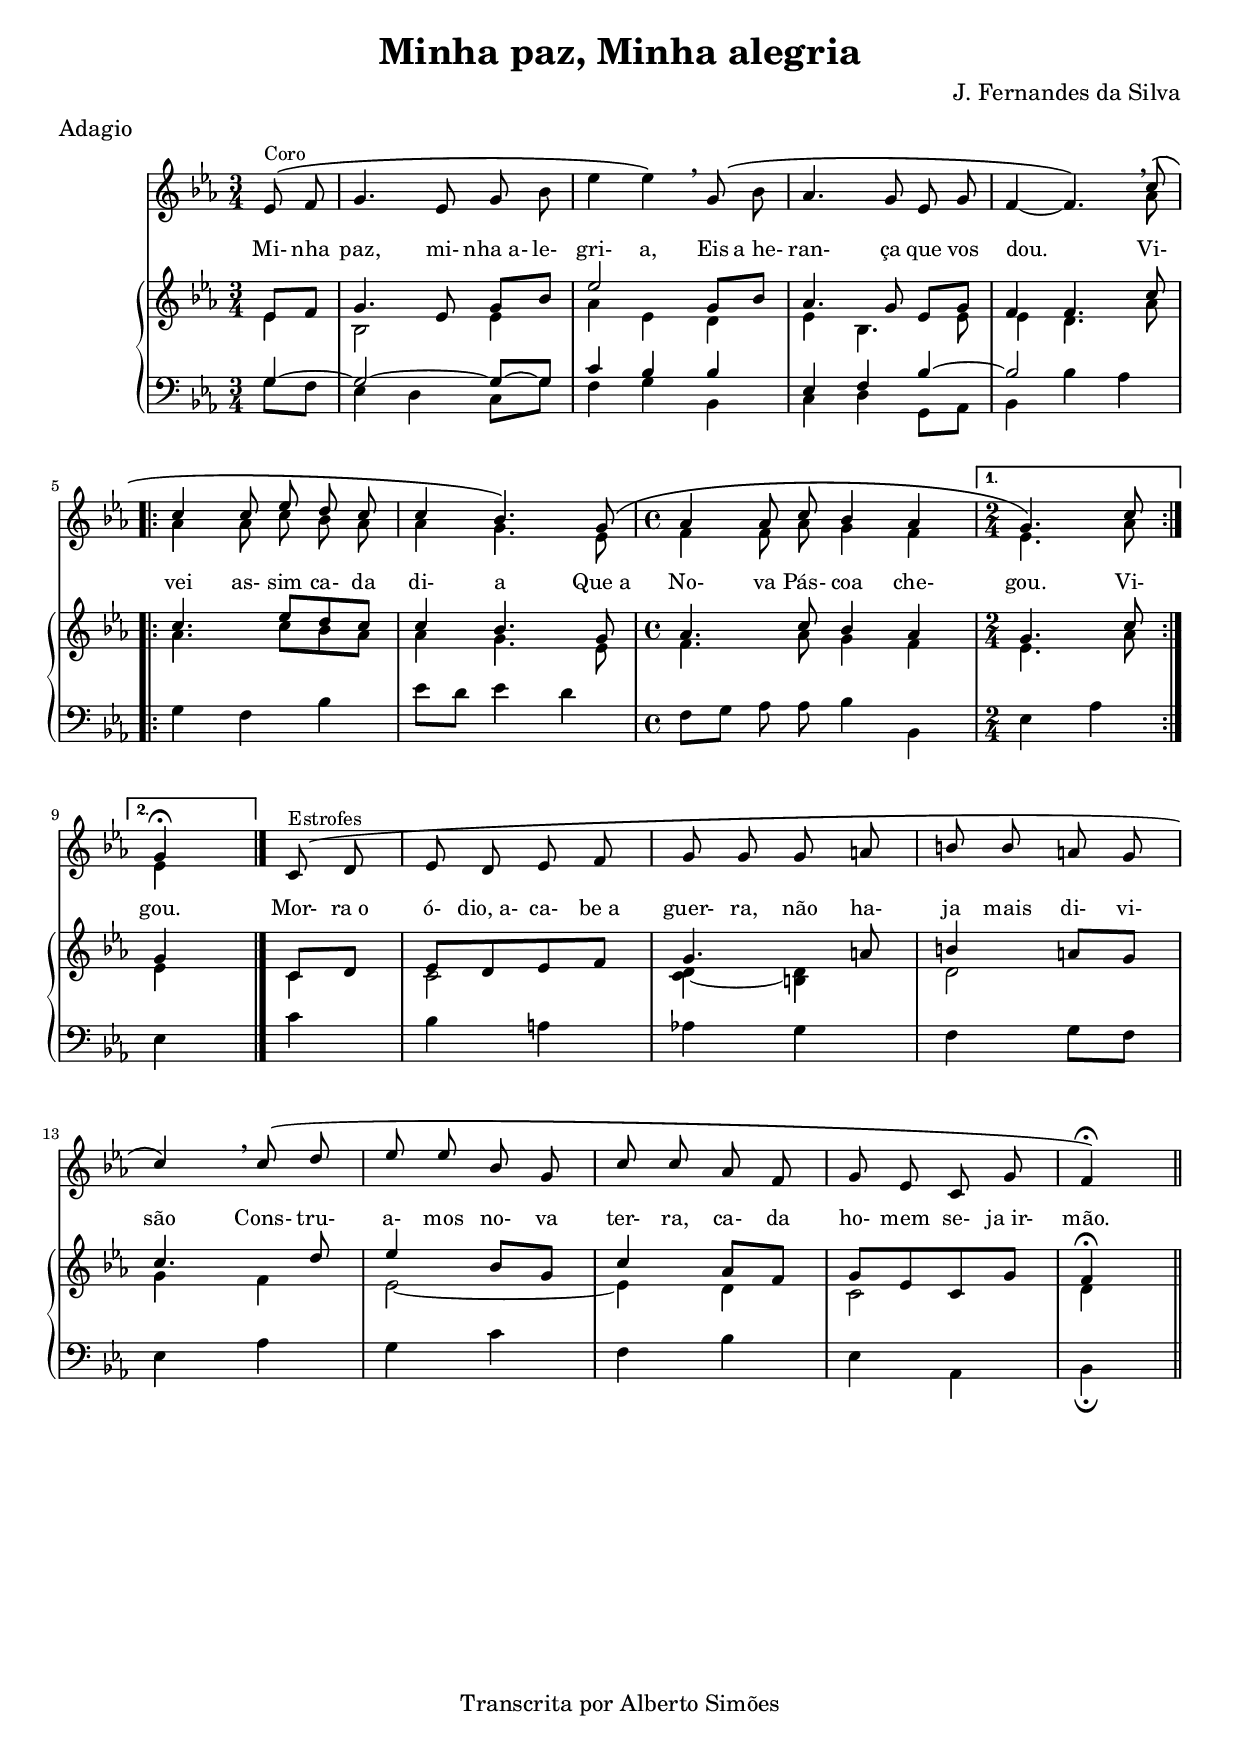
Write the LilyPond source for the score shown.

\version "2.14.0"

\header {
  title = "Minha paz, Minha alegria"
  composer = "J. Fernandes da Silva"
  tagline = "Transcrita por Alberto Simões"
  meter = "Adagio"
  ocasioes = "ofertorio"
  seccao   = "ofertorio"
}


global = {
  \key ees \major
  \time 3/4
}

melody = \relative c' {
  \global
  \clef treble
  \autoBeamOff
  
  \partial 4 
  ees8\(^\markup{Coro} f | g4. ees8 g bes | ees4 ees4\) \breathe
  g,8\( bes | aes4. g8 ees g | f4 ~ f4. \) \breathe
  <<
    {
      \voiceOne c'8\(
      \repeat volta 2 {
        c4 c8 ees d c | c4 bes4. \) g8\(| \time 4/4
        aes4 aes8 c bes4 aes
      }
      \alternative {
        { \time 2/4 g4.\) c8       \break}
        { g4 \fermata }
      }
    }
    \new Voice {
      \voiceTwo \autoBeamOff aes8
      \repeat volta 2 {
        aes4 aes8 c bes aes | aes4 g4. ees8 | \time 4/4 f4 f8 aes g4 f
      }
      \alternative { { ees4. aes8 } {ees4}}
    }
  >>
  \bar "|."
  c8\(^\markup{Estrofes} d | ees d ees f | g g g a! | b! b a! g | c4\) \breathe
  c8\( d | ees ees bes g | c c aes f | g ees c g' | f4\) \fermata \bar "||"
}

text = {
  \lyricmode {
    Mi- nha paz, mi- nha_a- le- gri- a,
    Eis a_he- ran- ça que vos dou.

    Vi- vei as- sim ca- da di- a
    Que_a No- va Pás- coa che- gou. Vi- gou.
    
    Mor- ra_o ó- dio,_a- ca- be_a guer- ra, não ha- ja mais di- vi- são
    Cons- tru- a- mos no- va ter- ra, ca- da ho- mem se- ja_ir- mão.
  }
}

upperA = \relative c' {
  \partial 4 ees8[ f] | g4. ees8 g[ bes]| ees2 g,8[ bes]|
  aes4. g8 ees8[ g] | f4 f4. c'8 |
  \repeat volta 2 {
    c4. ees8[ d c] |
    c4 bes4. g8 | \time 4/4 aes4. c8 bes4 aes |
  }
  \alternative {
    { g4. c8 }
    { g4 }
  }
  \bar "|."
  c,8[ d]| ees[ d ees f] | g4. a!8 | b!4 a!8[ g] |
  c4. d8 | ees4 bes8[ g] | c4 aes8[ f]| g[ ees c g'] | f4 \fermata \bar "||"
}


upperB = \relative c' {
  \partial 4 ees4  | bes2 ees4 | aes ees d |
  ees bes4. ees8 | ees4 d4. aes'8 |
  \repeat volta 2 {
    aes4. c8[ bes aes] |
    aes4 g4. ees8 | \time 4/4 f4. aes8 g4 f |
  }
  \alternative {
    {\time 2/4  ees4. aes8}
    { ees4}
  }
  \bar "|."
  c4 | c2 | <c d>4 ~ <b! d> | d2 | 
  g4 f |ees2 ~ | ees4 d | c2 | d4 \bar "||"
}

upper = {
  \global
  \clef treble
  << \upperA \\ \upperB >>
}

lowerA = \relative c' {
  \partial 4 
  g4 ~| g2 ~ g8[ ~ g8] | c4 bes bes |
  ees, f bes ~ | bes2
}

lowerB = \relative c' {
  \autoBeamOff
  \partial 4 
  g8[ f] | ees4 d c8[ g'] | f4 g bes, |
  c d g,8[ aes] | bes4 bes' aes |
  \repeat volta 2 {
    g4 f bes |
    ees8[ d] ees4 d4 | \time 4/4 f,8[ g] aes aes bes4 bes,4 | 
  }
  \alternative {
    { \time 2/4 ees4 aes }
    { ees4 }
  }
  \bar "|."
  c' | bes a | aes! g | f g8[ f] |
  ees4 aes | g c | f, bes | ees, aes, | bes \fermata \bar "||"
}

lower = {
  \global
  \clef bass
  << \lowerA \\ \lowerB >>
}


\score {
  <<
    \new Voice = "mel" \melody
    \new PianoStaff <<
      \new Staff = "upper" \upper
      \new Staff = "lower" \lower
    >>
    \new Lyrics \with { alignAboveContext = "upper" }
                { \lyricsto "mel" \text}
  >>
  \layout {
    \context {
      \Staff \RemoveEmptyStaves       
      % \override VerticalAxisGroup #'remove-first = ##t
    }
    #(layout-set-staff-size 17)
  }
  \midi {
    \context {
      \Score
      tempoWholesPerMinute = #(ly:make-moment 75 4)
    }
  }
}


